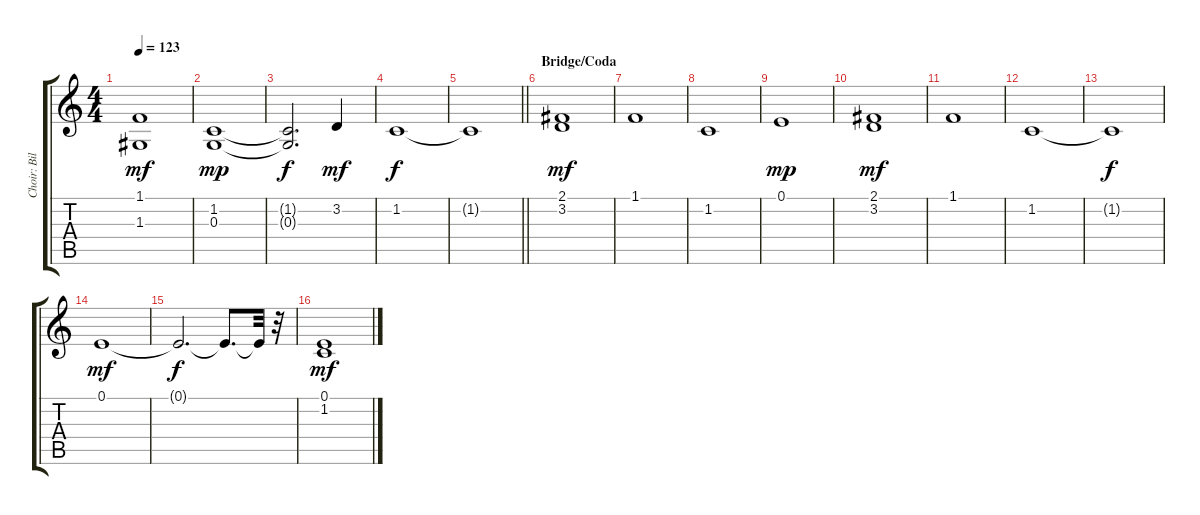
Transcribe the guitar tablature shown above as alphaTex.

\track ("Choir: Bill Zampino" "Choir: Bil") {instrument choiraahs}
\staff {score tabs}
\tuning (E4 B3 G3 D3 A2 E2) {hide}
\ts (4 4)
\tempo 123
\clef g2
\ks c
(1.1 1.3).1{dy mf} |
(1.2 0.3).1{dy mp} |
(1.2{t} 0.3{t}).2{d dy f} 3.2.4{dy mf} |
1.2.1{dy f} |
\barLineRight lightlight
1.2{t}.1 |
\section ("" "Bridge/Coda")
(2.1 3.2).1{dy mf} |
1.1.1 |
1.2.1 |
0.1.1{dy mp} |
(2.1 3.2).1{dy mf} |
1.1.1 |
1.2.1 |
1.2{t}.1{dy f} |
0.1.1{dy mf} |
0.1{t}.2{d dy f} 0.1{t}.8{d} 0.1{t}.32 r.32 |
(0.1 1.2).1{dy mf}
